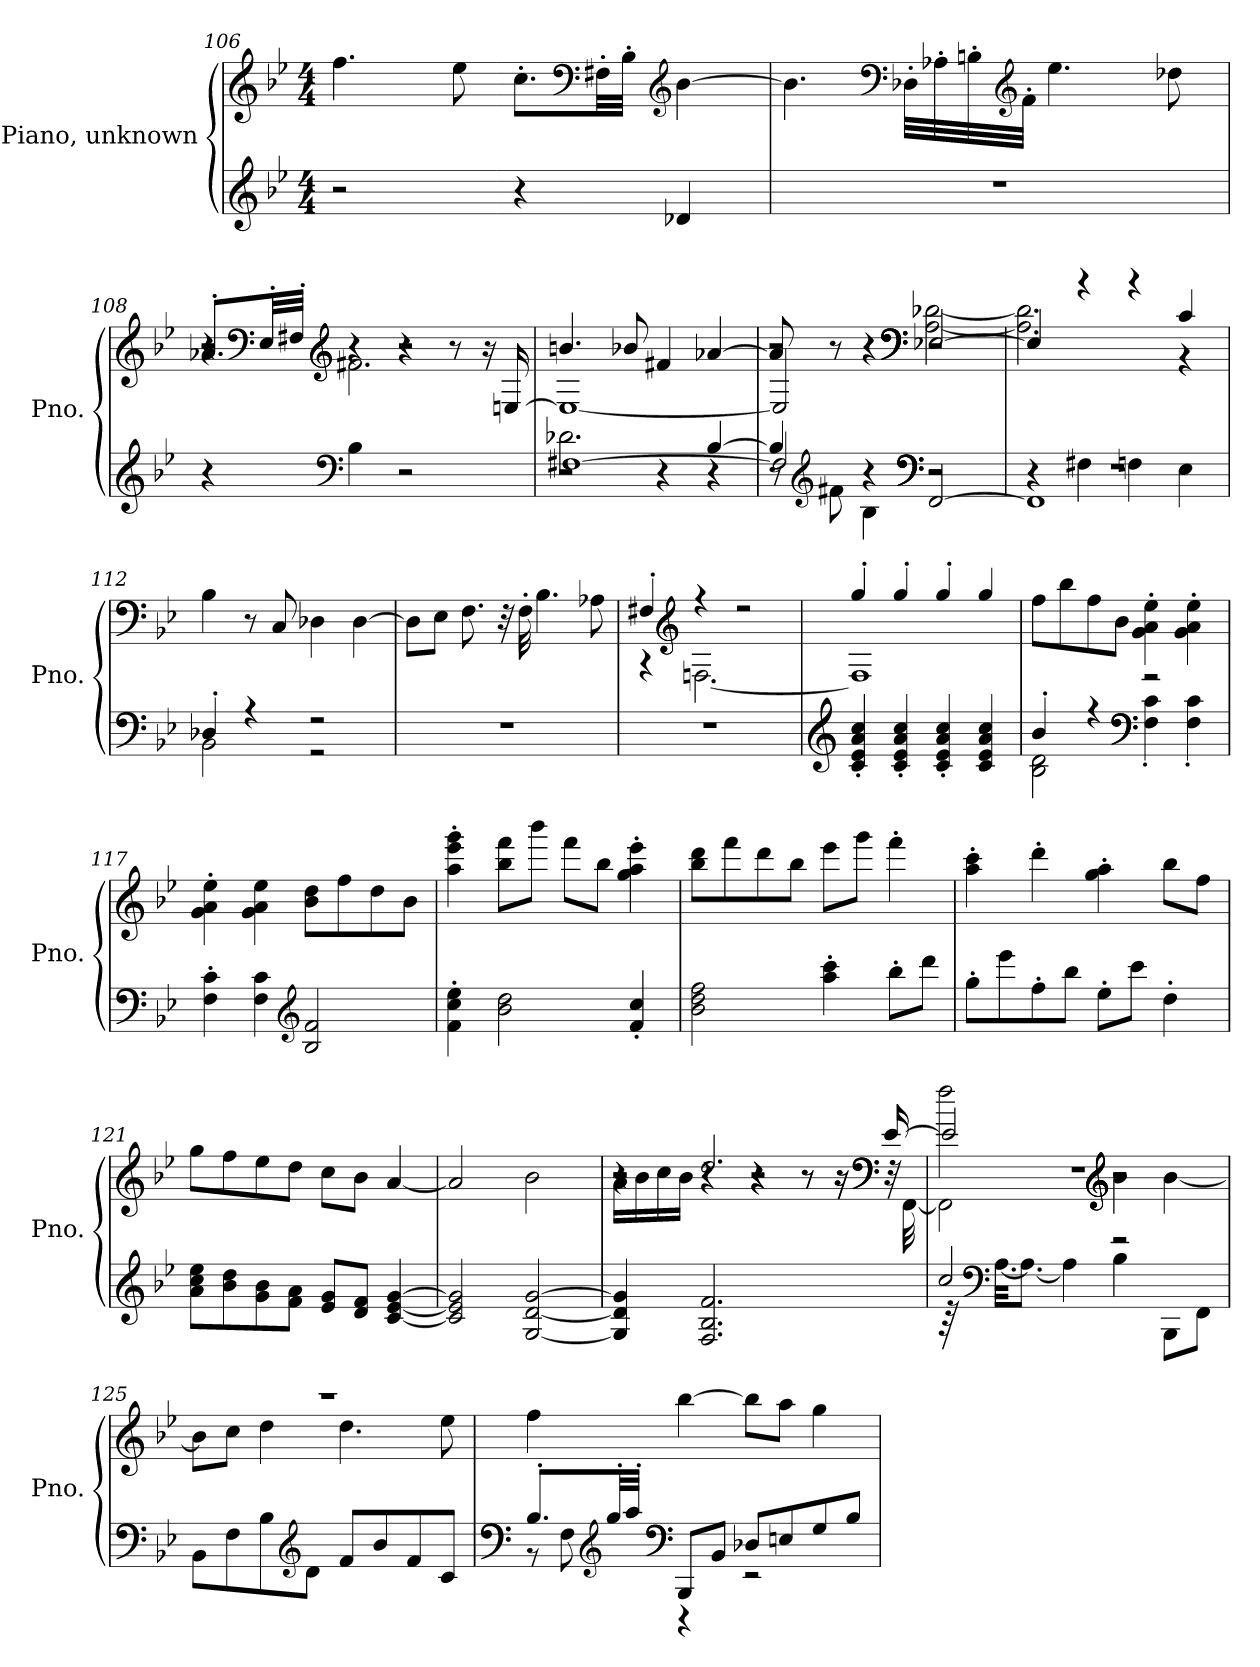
**kern	**kern
*part1	*part1
*staff2	*staff1
*I"Piano, unknown	*
*I'Pno.	*
*clefG2	*clefG2
*k[b-e-]	*k[b-e-]
*M4/4	*M4/4
=106	=106
2r	4.ff\
.	8ee-\
4r	8.cc'\L
*	*clefF4
.	32F#X'\LL
.	32B-'\JJJ
*	*clefG2
4d-X/	[4b-\
!!LO:LB:g=z
=107	=107
1r	4.b-\]
*	*clefF4
.	32D-X'\LLL
.	32A-X'\
.	32Bn'\
*	*clefG2
.	32f'\JJJ
.	4.ee-\
.	8dd-X\
=108	=108
*	*^
*	*	*^
4r	8.a-X'/L	4r	2r
*	*clefF4	*	*
.	32E-'/LL	.	.
.	32F#X'/JJJ	.	.
*clefF4	*clefG2	*	*
4B-\	4r	2.f#X\	.
2r	2r	.	4r
.	.	.	8r
.	.	.	16r
.	.	.	[16En/
*	*	*v	*v
=109	=109	=109
*^	*	*
*	*^	*	*
2r	2.d-X\	[1F#X	4.bn/	1E_
.	.	.	8b-X/	.
4r	.	.	4f#X/	.
[4B-/	4r	.	[4a-X/	.
!!LO:LB:g=z
=110	=110	=110	=110	=110
*	*	*	*	*^
4B-/]	8r	2F#/]	8a-/]	2r	2E/]
*clefG2	*	*	*	*	*
.	8f#X\	.	8r	.	.
4r	4B-\	.	4r	.	.
*clefF4	*	*	*clefF4	*	*
2r	2r	[2FF/	[2E-X/	[2A\ [2d-X\	2r
*	*	*	*	*v	*v
=111	=111	=111	=111	=111
1r	4r	1FF]	4E-/]	2.A\] 2.d-\]
.	4F#X\	.	4r	.
.	4Fn\	.	4r	.
.	4E-\	.	4c/	4r
*	*v	*v	*	*
*	*	*v	*v
=112	=112	=112
4D-X'/	2BB-\	4B-\
4r	.	8r
.	.	8C/
2r	2r	4D-X\
.	.	[4D-\
*v	*v	*
=113	=113
1r	8D-\L]
.	8E-\J
.	8.F\
.	32r
.	32F'\
.	4.B-\
.	8A-X\
=114	=114
*	*^
1r	4F#X'/	4r
*	*clefG2	*
.	4r	[2.Fn\
.	2r	.
!!LO:LB:g=z	!!
=115	=115	=115
*clefG2	*	*
4c/' 4e-/' 4a/' 4cc/'	4gg'/	1F]
4c/' 4e-/' 4a/' 4cc/'	4gg'/	.
4c/' 4e-/' 4a/' 4cc/'	4gg'/	.
4c/ 4e-/ 4a/ 4cc/	4gg/	.
*	*v	*v
=116	=116
*^	*
4b-'/	2B-\ 2d\	8ff\L
.	.	8bb-\
4r	.	8ff\
.	.	8b-\J
*clefF4	*	*
2r	4F\' 4c\'	4g\' 4a\' 4ee-\'
.	4F\' 4c\'	4g\' 4a\' 4ee-\'
*v	*v	*
=117	=117
4F\' 4c\'	4g\' 4a\' 4ee-\'
4F\ 4c\	4g\ 4a\ 4ee-\
*clefG2	*
2B-/ 2f/	8b-\ 8dd\L
.	8ff\
.	8dd\
.	8b-\J
=118	=118
4f\' 4cc\' 4ee-\'	4aa\' 4eee-\' 4ggg\'
2b-\ 2dd\	8bb-\ 8fff\L
.	8bbb-\J
.	8fff\L
.	8bb-\J
4f/' 4cc/'	4gg\' 4aa\' 4eee-\'
!!LO:LB:g=z
=119	=119
2b-\ 2dd\ 2ff\	8bb-\ 8ddd\L
.	8fff\
.	8ddd\
.	8bb-\J
4aa\' 4ccc\'	8eee-\L
.	8ggg\J
8bb-'\L	4fff'\
8ddd\J	.
=120	=120
8gg'\L	4aa\' 4ccc\'
8eee-\	.
8ff'\	4ddd'\
8bb-\J	.
8ee-'\L	4gg\' 4aa\'
8ccc\J	.
4dd'\	8bb-\L
.	8ff\J
=121	=121
8a\ 8cc\ 8ee-\L	8gg\L
8b-\ 8dd\	8ff\
8g\ 8b-\	8ee-\
8f\ 8a\J	8dd\J
8e-/ 8g/L	8cc\L
8d/ 8f/J	8b-\J
[4c/ [4e-/ [4g/	[4a/
=122	=122
2c/] 2e-/] 2g/]	2a/]
[2G/ [2d/ [2g/	2b-\
=123	=123
*	*^
*	*	*^
*	*	*	*^
4G/] 4d/] 4g/]	4r	16a\LL	2r	2r
.	.	16b-\	.	.
.	.	16cc\	.	.
.	.	16b-\JJ	.	.
2.F/ 2.B-/ 2.f/	2.dd/	4r	.	.
.	.	2r	4r	4r
.	.	.	8r	8r
.	.	.	16r	16r
*	*clefF4	*	*	*
.	.	.	[16e-/	32r
.	.	.	.	[32FF\
!!LO:LB:g=z	!!	!!	!!
=124	=124	=124	=124	=124
*^	*	*	*	*
2cc/	64r	1r	2ff\	2e-/]	2FF\]
*clefF4	*	*	*	*	*
.	[32.A\KKL	.	.	.	.
.	8.A\J_	.	.	.	.
.	4A\]	.	.	.	.
*	*	*clefG2	*	*	*
2r	4B-\	.	4b-\	2r	2r
.	8BBB-\L	.	[4b-\	.	.
.	8FF\J	.	.	.	.
*v	*v	*	*	*	*
*	*	*v	*v	*v
=125	=125	=125
8BB-\L	1r	8b-\L]
8F\	.	8cc\J
8B-\	.	4dd\
*clefG2	*	*
8d\J	.	.
8f/L	.	4.dd\
8b-/	.	.
8f/	.	.
8c/J	.	8ee-\
*	*v	*v
=126	=126
*clefF4	*
*^	*
8.B-'/L	8r	4ff\
.	8F\	.
*clefG2	*	*
32gg'/LL	.	.
32aa'/JJJ	.	.
*clefF4	*	*
8BBB-/L	4r	[4bb-\
8BB-/J	.	.
8D-X/L	2r	8bb-\L]
8En/	.	8aa\J
8G/	.	4gg\
8B-/J	.	.
*v	*v	*
=	=
*-	*-
